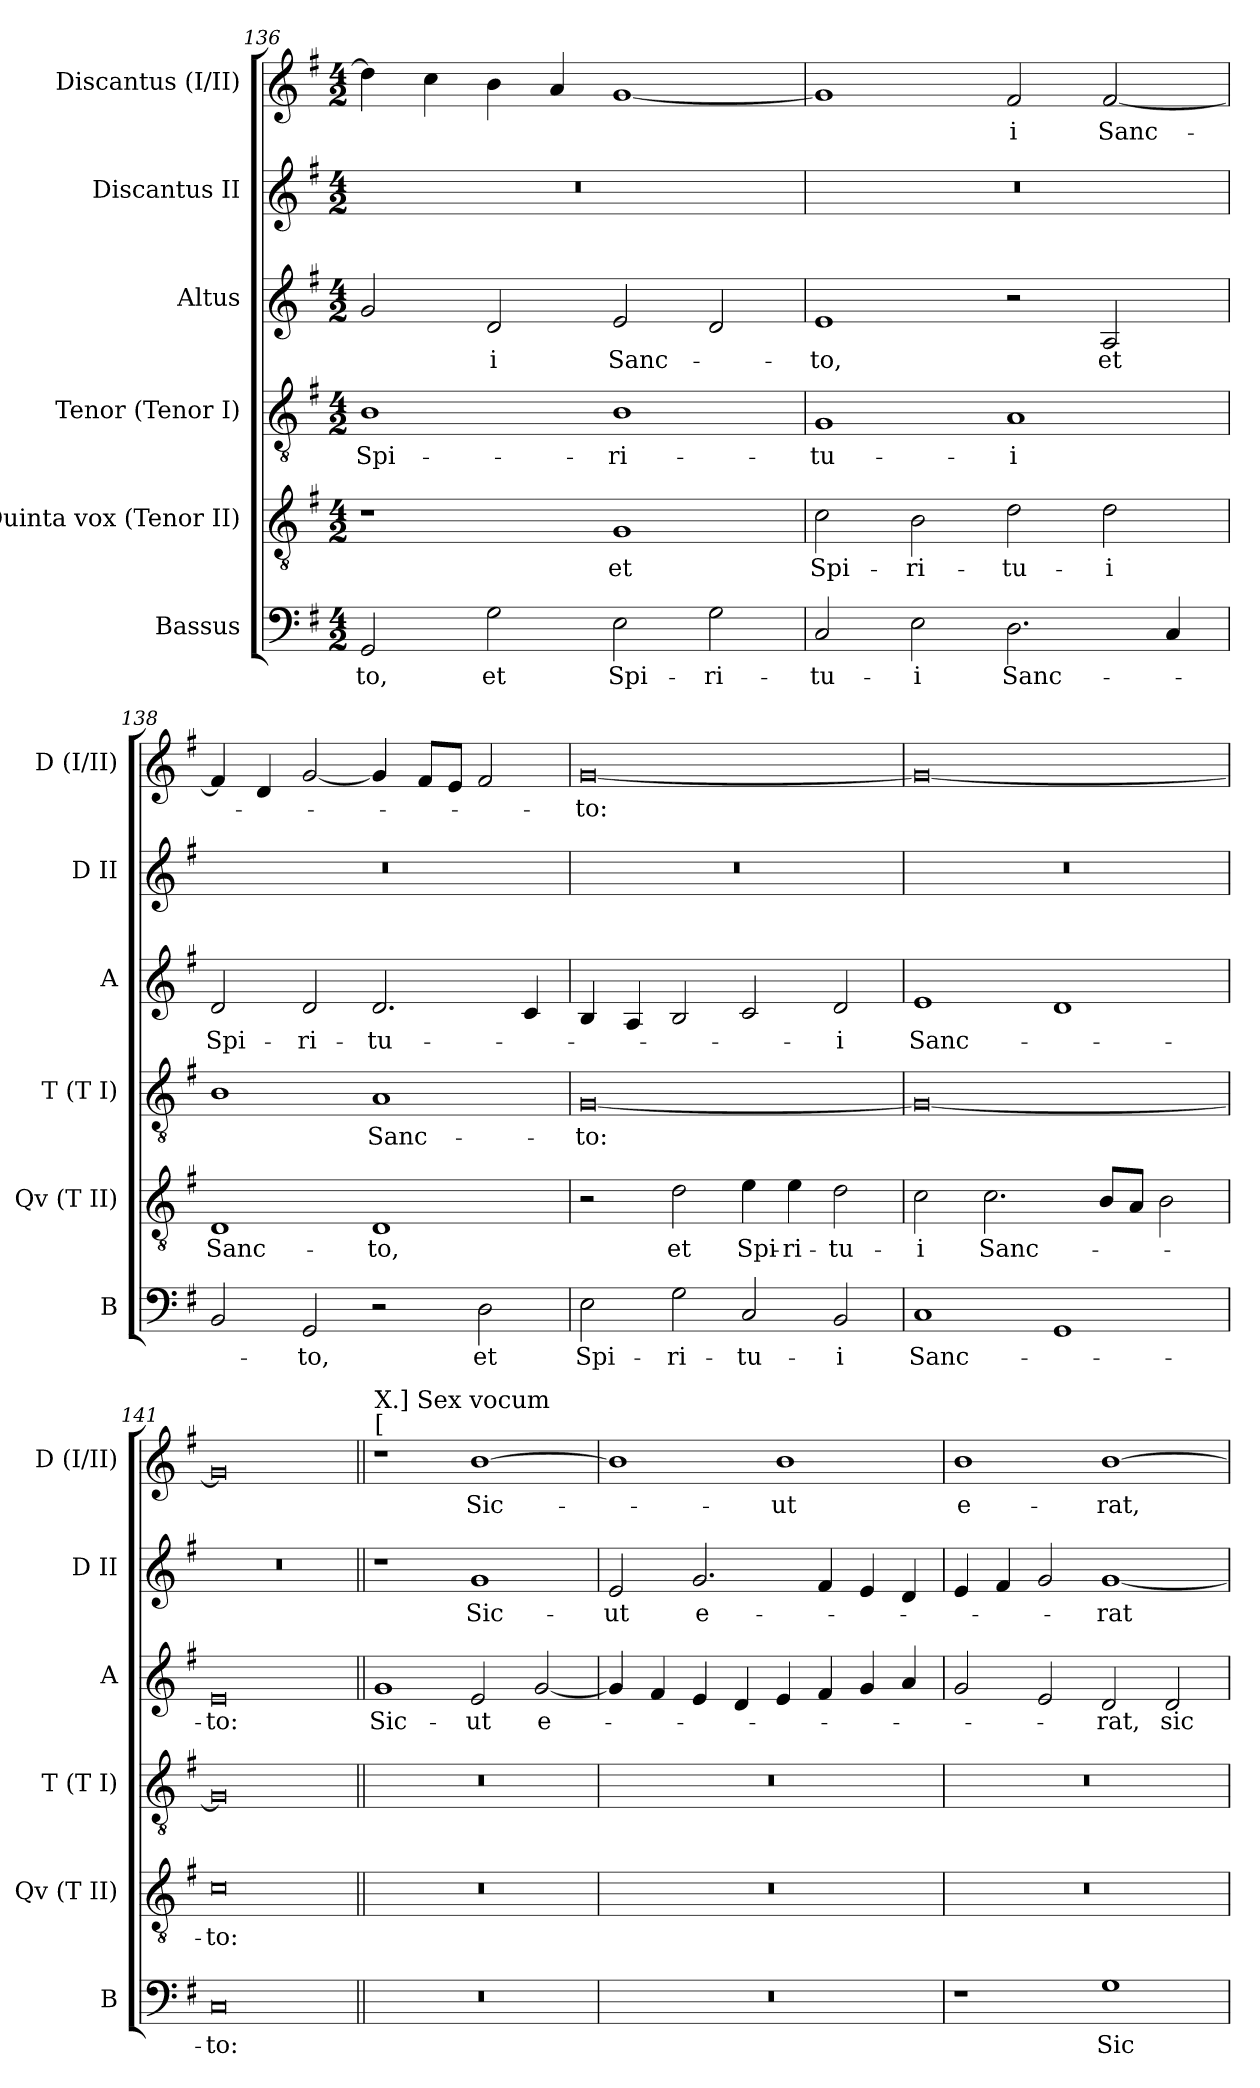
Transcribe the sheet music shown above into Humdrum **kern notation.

**kern	**text	**kern	**text	**kern	**text	**kern	**text	**kern	**text	**kern	**text
*part6	*part6	*part5	*part5	*part4	*part4	*part3	*part3	*part2	*part2	*part1	*part1
*staff6	*staff6	*staff5	*staff5	*staff4	*staff4	*staff3	*staff3	*staff2	*staff2	*staff1	*staff1
*I"Bassus	*	*I"Quinta vox (Tenor II)	*	*I"Tenor (Tenor I)	*	*I"Altus	*	*I"Discantus II	*	*I"Discantus (I/II)	*
*I'B	*	*I'Qv (T II)	*	*I'T (T I)	*	*I'A	*	*I'D II	*	*I'D  (I/II)	*
!!LO:LB:g=z
*clefF4	*	*clefGv2	*	*clefGv2	*	*clefG2	*	*clefG2	*	*clefG2	*
*k[f#]	*	*k[f#]	*	*k[f#]	*	*k[f#]	*	*k[f#]	*	*k[f#]	*
*G:	*	*G:	*	*G:	*	*G:	*	*G:	*	*G:	*
*M4/2	*	*M4/2	*	*M4/2	*	*M4/2	*	*M4/2	*	*M4/2	*
=136	=136	=136	=136	=136	=136	=136	=136	=136	=136	=136	=136
2GG/	-to,	1r	.	1B	Spi-	2g/	.	0r	.	4dd\]	.
.	.	.	.	.	.	.	.	.	.	4cc\	.
2G\	et	.	.	.	.	2d/	-i	.	.	4b\	.
.	.	.	.	.	.	.	.	.	.	4a/	.
2E\	Spi-	1G	et	1B	-ri-	2e/	Sanc-	.	.	[1g	.
2G\	-ri-	.	.	.	.	2d/	.	.	.	.	.
=137	=137	=137	=137	=137	=137	=137	=137	=137	=137	=137	=137
2C/	-tu-	2c\	Spi-	1G	-tu-	1e	-to,	0r	.	1g]	.
2E\	-i	2B\	-ri-	.	.	.	.	.	.	.	.
2.D\	Sanc-	2d\	-tu-	1A	-i	2r	.	.	.	2f#/	-i
.	.	2d\	-i	.	.	2A/	et	.	.	[2f#/	Sanc-
4C/	.	.	.	.	.	.	.	.	.	.	.
=138	=138	=138	=138	=138	=138	=138	=138	=138	=138	=138	=138
2BB/	.	1D	Sanc-	1B	.	2d/	Spi-	0r	.	4f#/]	.
.	.	.	.	.	.	.	.	.	.	4d/	.
2GG/	-to,	.	.	.	.	2d/	-ri-	.	.	[2g/	.
2r	.	1D	-to,	1A	Sanc-	2.d/	-tu-	.	.	4g/]	.
.	.	.	.	.	.	.	.	.	.	8f#/L	.
.	.	.	.	.	.	.	.	.	.	8e/J	.
2D\	et	.	.	.	.	.	.	.	.	2f#/	.
.	.	.	.	.	.	4c/	.	.	.	.	.
=139	=139	=139	=139	=139	=139	=139	=139	=139	=139	=139	=139
2E\	Spi-	2r	.	[0G	-to:	4B/	.	0r	.	[0g	-to:
.	.	.	.	.	.	4A/	.	.	.	.	.
2G\	-ri-	2d\	et	.	.	2B/	.	.	.	.	.
2C/	-tu-	4e\	Spi-	.	.	2c/	.	.	.	.	.
.	.	4e\	-ri-	.	.	.	.	.	.	.	.
2BB/	-i	2d\	-tu-	.	.	2d/	-i	.	.	.	.
=140	=140	=140	=140	=140	=140	=140	=140	=140	=140	=140	=140
1C	Sanc-	2c\	-i	0G_	.	1e	Sanc-	0r	.	0g_	.
.	.	2.c\	Sanc-	.	.	.	.	.	.	.	.
1GG	.	.	.	.	.	1d	.	.	.	.	.
.	.	8B/L	.	.	.	.	.	.	.	.	.
.	.	8A/J	.	.	.	.	.	.	.	.	.
.	.	2B\	.	.	.	.	.	.	.	.	.
=141	=141	=141	=141	=141	=141	=141	=141	=141	=141	=141	=141
0C	-to:	0c	-to:	0G]	.	0e	-to:	0r	.	0g]	.
!!LO:PB:g=z
=142||	=142||	=142||	=142||	=142||	=142||	=142||	=142||	=142||	=142||	=142||	=142||
!	!	!	!	!	!	!	!	!	!	!LO:TX:a:t=[	!
!	!	!	!	!	!	!	!	!	!	!LO:TX:a:t=X.] Sex vocum	!
0r	.	0r	.	0r	.	1g	Sic-	1r	.	1r	.
.	.	.	.	.	.	2e/	-ut	1g	Sic-	[1b	Sic-
.	.	.	.	.	.	[2g/	e-	.	.	.	.
=143	=143	=143	=143	=143	=143	=143	=143	=143	=143	=143	=143
0r	.	0r	.	0r	.	4g/]	.	2e/	-ut	1b]	.
.	.	.	.	.	.	4f#/	.	.	.	.	.
.	.	.	.	.	.	4e/	.	2.g/	e-	.	.
.	.	.	.	.	.	4d/	.	.	.	.	.
.	.	.	.	.	.	4e/	.	.	.	1b	-ut
.	.	.	.	.	.	4f#/	.	4f#/	.	.	.
.	.	.	.	.	.	4g/	.	4e/	.	.	.
.	.	.	.	.	.	4a/	.	4d/	.	.	.
=144	=144	=144	=144	=144	=144	=144	=144	=144	=144	=144	=144
1r	.	0r	.	0r	.	2g/	.	4e/	.	1b	e-
.	.	.	.	.	.	.	.	4f#/	.	.	.
.	.	.	.	.	.	2e/	.	2g/	.	.	.
1G	Sic-	.	.	.	.	2d/	-rat,	[1g	-rat	[1b	-rat,
.	.	.	.	.	.	2d/	sic-	.	.	.	.
=	=	=	=	=	=	=	=	=	=	=	=
*-	*-	*-	*-	*-	*-	*-	*-	*-	*-	*-	*-
